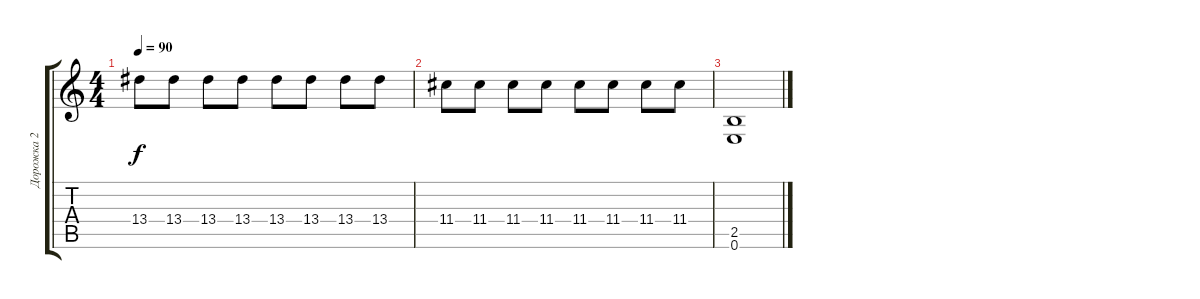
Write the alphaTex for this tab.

\track ("Дорожка 2" "Дорожка 2") {instrument overdrivenguitar}
\staff {score tabs}
\tuning (E4 B3 G3 D3 A2 E2) {hide}
\ts (4 4)
\tempo 90
\clef g2
\ks c
13.4.8{dy f} 13.4.8 13.4.8 13.4.8 13.4.8 13.4.8 13.4.8 13.4.8 |
11.4.8 11.4.8 11.4.8 11.4.8 11.4.8 11.4.8 11.4.8 11.4.8 |
(2.5 0.6).1
